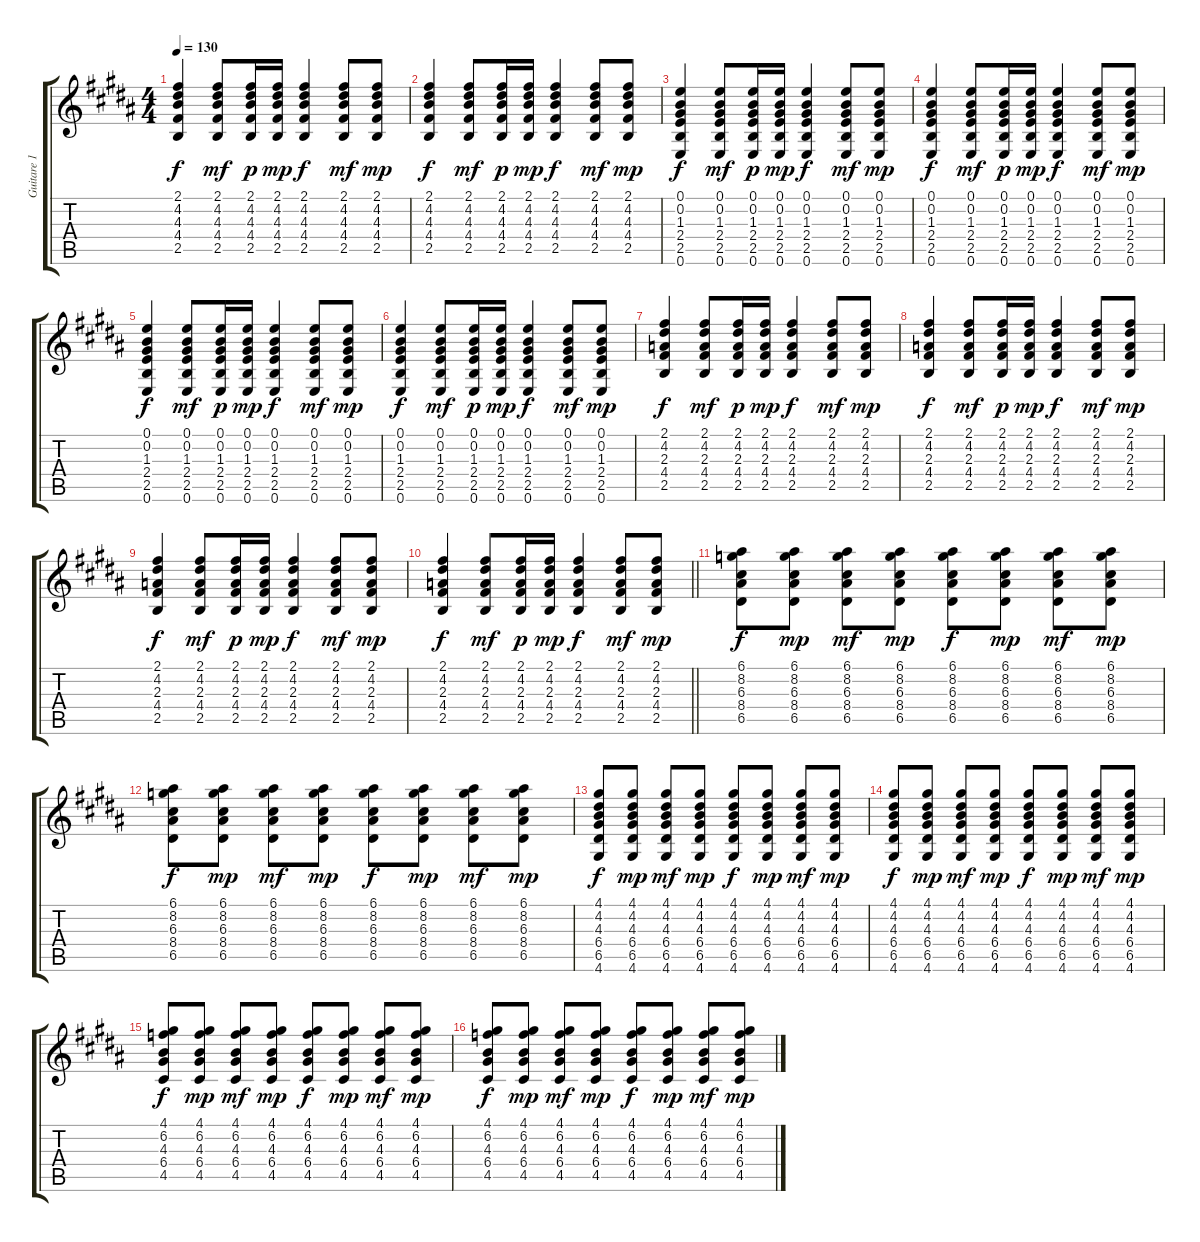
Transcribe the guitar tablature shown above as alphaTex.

\track ("Guitare 1" "Guitare 1") {instrument acousticguitarsteel}
\staff {score tabs}
\tuning (E4 B3 G3 D3 A2 E2) {hide}
\ts (4 4)
\tempo 130
\clef g2
\ks b
(2.1 4.2 4.3 4.4 2.5).4{dy f} (2.1 4.2 4.3 4.4 2.5).8{dy mf} (2.1 4.2 4.3 4.4 2.5).16{dy p} (2.1 4.2 4.3 4.4 2.5).16{dy mp} (2.1 4.2 4.3 4.4 2.5).4{dy f} (2.1 4.2 4.3 4.4 2.5).8{dy mf} (2.1 4.2 4.3 4.4 2.5).8{dy mp} |
(2.1 4.2 4.3 4.4 2.5).4{dy f} (2.1 4.2 4.3 4.4 2.5).8{dy mf} (2.1 4.2 4.3 4.4 2.5).16{dy p} (2.1 4.2 4.3 4.4 2.5).16{dy mp} (2.1 4.2 4.3 4.4 2.5).4{dy f} (2.1 4.2 4.3 4.4 2.5).8{dy mf} (2.1 4.2 4.3 4.4 2.5).8{dy mp} |
(0.1 0.2 1.3 2.4 2.5 0.6).4{dy f} (0.1 0.2 1.3 2.4 2.5 0.6).8{dy mf} (0.1 0.2 1.3 2.4 2.5 0.6).16{dy p} (0.1 0.2 1.3 2.4 2.5 0.6).16{dy mp} (0.1 0.2 1.3 2.4 2.5 0.6).4{dy f} (0.1 0.2 1.3 2.4 2.5 0.6).8{dy mf} (0.1 0.2 1.3 2.4 2.5 0.6).8{dy mp} |
(0.1 0.2 1.3 2.4 2.5 0.6).4{dy f} (0.1 0.2 1.3 2.4 2.5 0.6).8{dy mf} (0.1 0.2 1.3 2.4 2.5 0.6).16{dy p} (0.1 0.2 1.3 2.4 2.5 0.6).16{dy mp} (0.1 0.2 1.3 2.4 2.5 0.6).4{dy f} (0.1 0.2 1.3 2.4 2.5 0.6).8{dy mf} (0.1 0.2 1.3 2.4 2.5 0.6).8{dy mp} |
(0.1 0.2 1.3 2.4 2.5 0.6).4{dy f} (0.1 0.2 1.3 2.4 2.5 0.6).8{dy mf} (0.1 0.2 1.3 2.4 2.5 0.6).16{dy p} (0.1 0.2 1.3 2.4 2.5 0.6).16{dy mp} (0.1 0.2 1.3 2.4 2.5 0.6).4{dy f} (0.1 0.2 1.3 2.4 2.5 0.6).8{dy mf} (0.1 0.2 1.3 2.4 2.5 0.6).8{dy mp} |
(0.1 0.2 1.3 2.4 2.5 0.6).4{dy f} (0.1 0.2 1.3 2.4 2.5 0.6).8{dy mf} (0.1 0.2 1.3 2.4 2.5 0.6).16{dy p} (0.1 0.2 1.3 2.4 2.5 0.6).16{dy mp} (0.1 0.2 1.3 2.4 2.5 0.6).4{dy f} (0.1 0.2 1.3 2.4 2.5 0.6).8{dy mf} (0.1 0.2 1.3 2.4 2.5 0.6).8{dy mp} |
(2.1 4.2 2.3 4.4 2.5).4{dy f} (2.1 4.2 2.3 4.4 2.5).8{dy mf} (2.1 4.2 2.3 4.4 2.5).16{dy p} (2.1 4.2 2.3 4.4 2.5).16{dy mp} (2.1 4.2 2.3 4.4 2.5).4{dy f} (2.1 4.2 2.3 4.4 2.5).8{dy mf} (2.1 4.2 2.3 4.4 2.5).8{dy mp} |
(2.1 4.2 2.3 4.4 2.5).4{dy f} (2.1 4.2 2.3 4.4 2.5).8{dy mf} (2.1 4.2 2.3 4.4 2.5).16{dy p} (2.1 4.2 2.3 4.4 2.5).16{dy mp} (2.1 4.2 2.3 4.4 2.5).4{dy f} (2.1 4.2 2.3 4.4 2.5).8{dy mf} (2.1 4.2 2.3 4.4 2.5).8{dy mp} |
(2.1 4.2 2.3 4.4 2.5).4{dy f} (2.1 4.2 2.3 4.4 2.5).8{dy mf} (2.1 4.2 2.3 4.4 2.5).16{dy p} (2.1 4.2 2.3 4.4 2.5).16{dy mp} (2.1 4.2 2.3 4.4 2.5).4{dy f} (2.1 4.2 2.3 4.4 2.5).8{dy mf} (2.1 4.2 2.3 4.4 2.5).8{dy mp} |
\barLineRight lightlight
(2.1 4.2 2.3 4.4 2.5).4{dy f} (2.1 4.2 2.3 4.4 2.5).8{dy mf} (2.1 4.2 2.3 4.4 2.5).16{dy p} (2.1 4.2 2.3 4.4 2.5).16{dy mp} (2.1 4.2 2.3 4.4 2.5).4{dy f} (2.1 4.2 2.3 4.4 2.5).8{dy mf} (2.1 4.2 2.3 4.4 2.5).8{dy mp} |
(6.1 8.2 6.3 8.4 6.5).8{dy f} (6.1 8.2 6.3 8.4 6.5).8{dy mp} (6.1 8.2 6.3 8.4 6.5).8{dy mf} (6.1 8.2 6.3 8.4 6.5).8{dy mp} (6.1 8.2 6.3 8.4 6.5).8{dy f} (6.1 8.2 6.3 8.4 6.5).8{dy mp} (6.1 8.2 6.3 8.4 6.5).8{dy mf} (6.1 8.2 6.3 8.4 6.5).8{dy mp} |
(6.1 8.2 6.3 8.4 6.5).8{dy f} (6.1 8.2 6.3 8.4 6.5).8{dy mp} (6.1 8.2 6.3 8.4 6.5).8{dy mf} (6.1 8.2 6.3 8.4 6.5).8{dy mp} (6.1 8.2 6.3 8.4 6.5).8{dy f} (6.1 8.2 6.3 8.4 6.5).8{dy mp} (6.1 8.2 6.3 8.4 6.5).8{dy mf} (6.1 8.2 6.3 8.4 6.5).8{dy mp} |
(4.1 4.2 4.3 6.4 6.5 4.6).8{dy f} (4.1 4.2 4.3 6.4 6.5 4.6).8{dy mp} (4.1 4.2 4.3 6.4 6.5 4.6).8{dy mf} (4.1 4.2 4.3 6.4 6.5 4.6).8{dy mp} (4.1 4.2 4.3 6.4 6.5 4.6).8{dy f} (4.1 4.2 4.3 6.4 6.5 4.6).8{dy mp} (4.1 4.2 4.3 6.4 6.5 4.6).8{dy mf} (4.1 4.2 4.3 6.4 6.5 4.6).8{dy mp} |
(4.1 4.2 4.3 6.4 6.5 4.6).8{dy f} (4.1 4.2 4.3 6.4 6.5 4.6).8{dy mp} (4.1 4.2 4.3 6.4 6.5 4.6).8{dy mf} (4.1 4.2 4.3 6.4 6.5 4.6).8{dy mp} (4.1 4.2 4.3 6.4 6.5 4.6).8{dy f} (4.1 4.2 4.3 6.4 6.5 4.6).8{dy mp} (4.1 4.2 4.3 6.4 6.5 4.6).8{dy mf} (4.1 4.2 4.3 6.4 6.5 4.6).8{dy mp} |
(4.1 6.2 4.3 6.4 4.5).8{dy f} (4.1 6.2 4.3 6.4 4.5).8{dy mp} (4.1 6.2 4.3 6.4 4.5).8{dy mf} (4.1 6.2 4.3 6.4 4.5).8{dy mp} (4.1 6.2 4.3 6.4 4.5).8{dy f} (4.1 6.2 4.3 6.4 4.5).8{dy mp} (4.1 6.2 4.3 6.4 4.5).8{dy mf} (4.1 6.2 4.3 6.4 4.5).8{dy mp} |
(4.1 6.2 4.3 6.4 4.5).8{dy f} (4.1 6.2 4.3 6.4 4.5).8{dy mp} (4.1 6.2 4.3 6.4 4.5).8{dy mf} (4.1 6.2 4.3 6.4 4.5).8{dy mp} (4.1 6.2 4.3 6.4 4.5).8{dy f} (4.1 6.2 4.3 6.4 4.5).8{dy mp} (4.1 6.2 4.3 6.4 4.5).8{dy mf} (4.1 6.2 4.3 6.4 4.5).8{dy mp}
